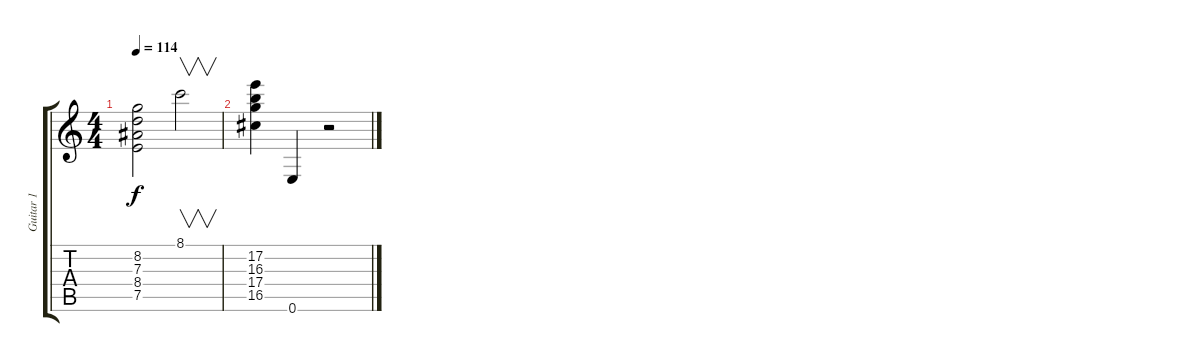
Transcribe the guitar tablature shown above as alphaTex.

\track ("Guitar 1" "Guitar 1") {instrument distortionguitar}
\staff {score tabs}
\tuning (E4 B3 G3 D3 A2 E2) {hide}
\ts (4 4)
\tempo 114
\clef g2
\ks c
(8.2{t} 7.3{t} 8.4{t} 7.5{t}).2{dy f} 8.1.2{v} |
(17.2 16.3 17.4 16.5).4 0.6.4 r.2
